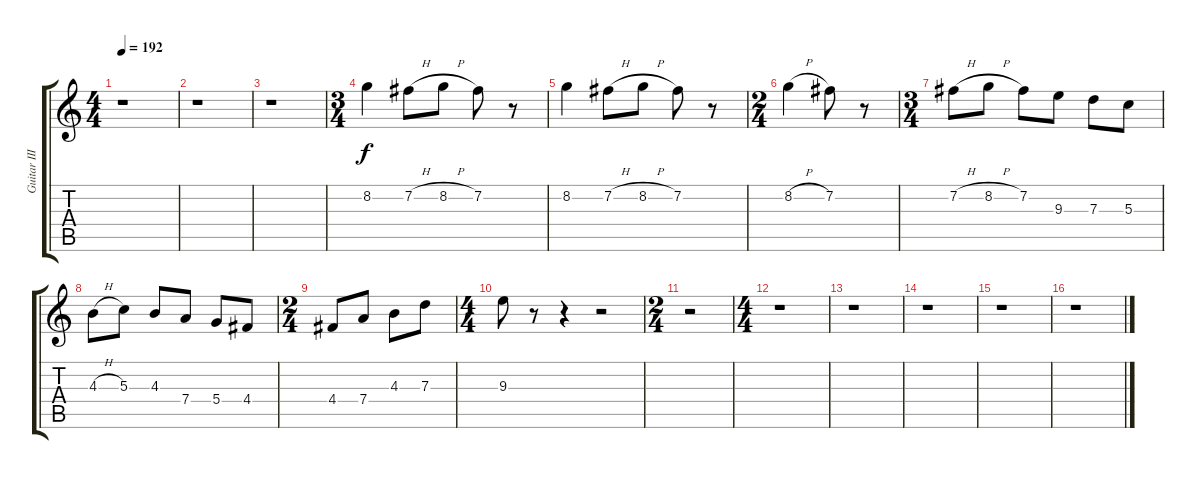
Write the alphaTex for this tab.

\track ("Guitar III" "Guitar III") {instrument distortionguitar}
\staff {score tabs}
\tuning (E4 B3 G3 D3 A2 E2) {hide}
\ts (4 4)
\tempo 192
\clef g2
\ks c
r.1{dy f} |
r.1 |
r.1 |
\ts (3 4)
8.2.4 7.2{h}.8 8.2{h}.8 7.2.8 r.8 |
8.2.4 7.2{h}.8 8.2{h}.8 7.2.8 r.8 |
\ts (2 4)
8.2{h}.4 7.2.8 r.8 |
\ts (3 4)
7.2{h}.8 8.2{h}.8 7.2.8 9.3.8 7.3.8 5.3.8 |
4.3{h}.8 5.3.8 4.3.8 7.4.8 5.4.8 4.4.8 |
\ts (2 4)
4.4.8 7.4.8 4.3.8 7.3.8 |
\ts (4 4)
9.3.8 r.8 r.4 r.2 |
\ts (2 4)
r.2 |
\ts (4 4)
r.1 |
r.1 |
r.1 |
r.1 |
r.1
